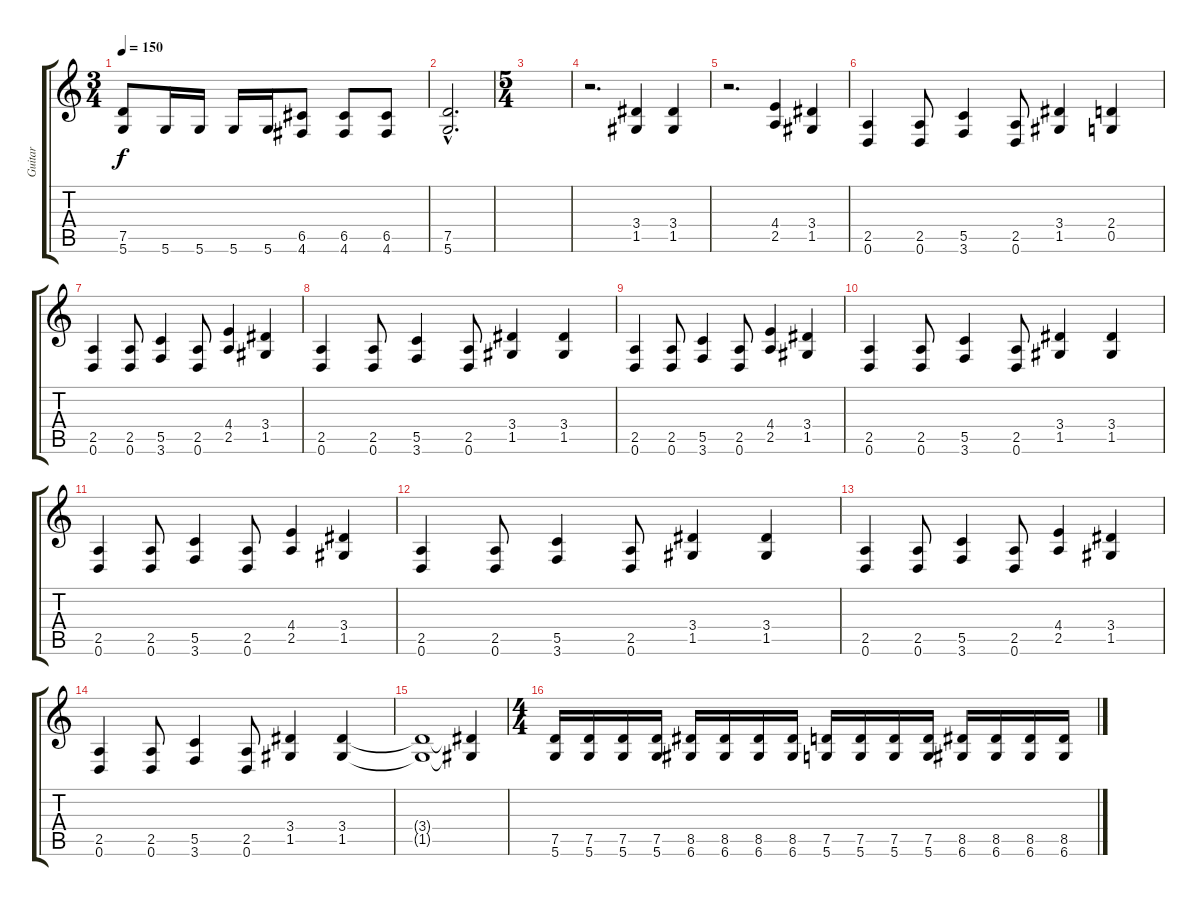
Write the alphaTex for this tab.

\track ("Guitar" "Guitar") {instrument distortionguitar}
\staff {score tabs}
\tuning (D4 A3 F3 C3 G2 D2) {hide}
\ts (3 4)
\tempo 150
\clef g2
\ks c
(7.5 5.6).8{dy f} 5.6.16 5.6.16 5.6.16 5.6.16 (6.5 4.6).8 (6.5 4.6).8 (6.5 4.6).8 |
(7.5{hac} 5.6{hac}).2{d} |
\ts (5 4)
|
r.2{d} (3.4 1.5).4 (3.4 1.5).4 |
r.2{d} (4.4 2.5).4 (3.4 1.5).4 |
(2.5 0.6).4 (2.5 0.6).8 (5.5 3.6).4 (2.5 0.6).8 (3.4 1.5).4 (2.4 0.5).4 |
(2.5 0.6).4 (2.5 0.6).8 (5.5 3.6).4 (2.5 0.6).8 (4.4 2.5).4 (3.4 1.5).4 |
(2.5 0.6).4 (2.5 0.6).8 (5.5 3.6).4 (2.5 0.6).8 (3.4 1.5).4 (3.4 1.5).4 |
(2.5 0.6).4 (2.5 0.6).8 (5.5 3.6).4 (2.5 0.6).8 (4.4 2.5).4 (3.4 1.5).4 |
(2.5 0.6).4 (2.5 0.6).8 (5.5 3.6).4 (2.5 0.6).8 (3.4 1.5).4 (3.4 1.5).4 |
(2.5 0.6).4 (2.5 0.6).8 (5.5 3.6).4 (2.5 0.6).8 (4.4 2.5).4 (3.4 1.5).4 |
(2.5 0.6).4 (2.5 0.6).8 (5.5 3.6).4 (2.5 0.6).8 (3.4 1.5).4 (3.4 1.5).4 |
(2.5 0.6).4 (2.5 0.6).8 (5.5 3.6).4 (2.5 0.6).8 (4.4 2.5).4 (3.4 1.5).4 |
(2.5 0.6).4 (2.5 0.6).8 (5.5 3.6).4 (2.5 0.6).8 (3.4 1.5).4 (3.4 1.5).4 |
(3.4{t} 1.5{t}).1 (3.4{t} 1.5{t}).4 |
\ts (4 4)
(7.5 5.6).16 (7.5 5.6).16 (7.5 5.6).16 (7.5 5.6).16 (8.5 6.6).16 (8.5 6.6).16 (8.5 6.6).16 (8.5 6.6).16 (7.5 5.6).16 (7.5 5.6).16 (7.5 5.6).16 (7.5 5.6).16 (8.5 6.6).16 (8.5 6.6).16 (8.5 6.6).16 (8.5 6.6).16
